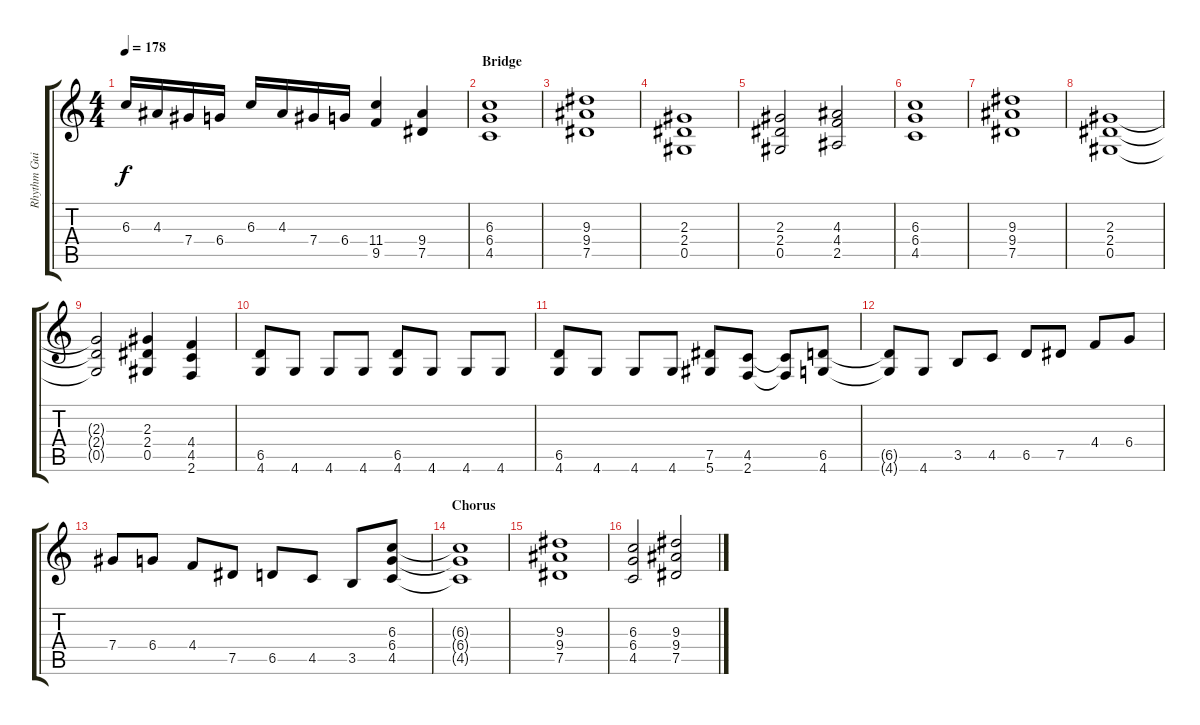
\track ("Rhythm Guitar 1 - Kai Hansen" "Rhythm Gui") {instrument distortionguitar}
\staff {score tabs}
\tuning (Eb4 Bb3 Gb3 Db3 Ab2 Eb2) {hide}
\ts (4 4)
\tempo 178
\clef g2
\ks c
6.3.16{dy f} 4.3.16 7.4.16 6.4.16 6.3.16 4.3.16 7.4.16 6.4.16 (11.4 9.5).4 (9.4 7.5).4 |
\section ("" "Bridge")
(6.3 6.4 4.5).1 |
(9.3 9.4 7.5).1 |
(2.3 2.4 0.5).1 |
(2.3 2.4 0.5).2 (4.3 4.4 2.5).2 |
(6.3 6.4 4.5).1 |
(9.3 9.4 7.5).1 |
(2.3 2.4 0.5).1 |
(2.3{t} 2.4{t} 0.5{t}).2 (2.3 2.4 0.5).4 (4.4 4.5 2.6).4 |
(6.5 4.6).8 4.6.8 4.6.8 4.6.8 (6.5 4.6).8 4.6.8 4.6.8 4.6.8 |
(6.5 4.6).8 4.6.8 4.6.8 4.6.8 (7.5 5.6).8 (4.5 2.6).8 (4.5{t} 2.6{t}).8 (6.5 4.6).8 |
(6.5{t} 4.6{t}).8 4.6.8 3.5.8 4.5.8 6.5.8 7.5.8 4.4.8 6.4.8 |
7.4.8 6.4.8 4.4.8 7.5.8 6.5.8 4.5.8 3.5.8 (6.3 6.4 4.5).8 |
\section ("" "Chorus")
(6.3{t} 6.4{t} 4.5{t}).1 |
(9.3 9.4 7.5).1 |
(6.3 6.4 4.5).2 (9.3 9.4 7.5).2
